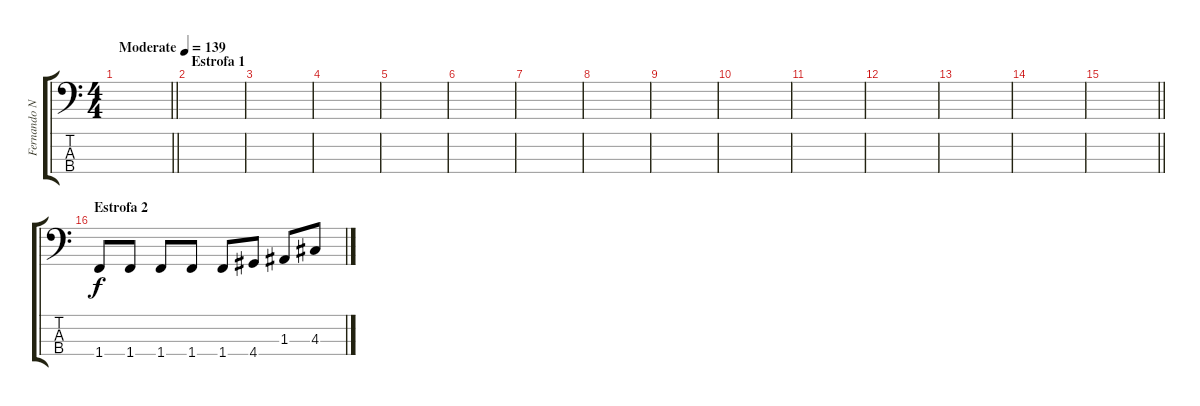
\track ("Fernando Nalé (Bajo)" "Fernando N") {instrument electricbasspick}
\staff {score tabs}
\tuning (G2 D2 A1 E1) {hide}
\ts (4 4)
\tempo (139 "Moderate")
\clef f4
\barLineRight lightlight
\ks c
|
\section ("" "Estrofa 1")
|
|
|
|
|
|
|
|
|
|
|
|
|
\barLineRight lightlight
|
\section ("" "Estrofa 2")
1.4.8 1.4.8 1.4.8 1.4.8 1.4.8 4.4.8 1.3.8 4.3.8
